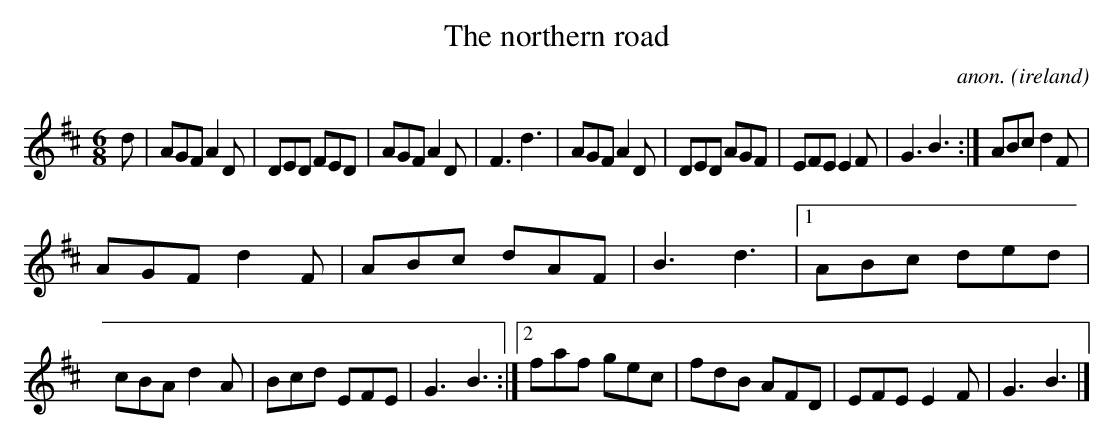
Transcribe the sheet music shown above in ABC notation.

X:1
T:The northern road
O:ireland
C:anon.
M:6/8
L:1/8
K:D
d|AGF A2D|DED FED|AGF A2D|F3 d3|AGF A2D|DED AGF|EFE E2F|G3 B3:|ABc d2F|
AGF d2F|ABc dAF|B3 d3|[1 ABc ded|cBA d2A|Bcd EFE|G3 B3:|[2 faf gec|fdB AFD|EFE E2F|G3 B3|]
